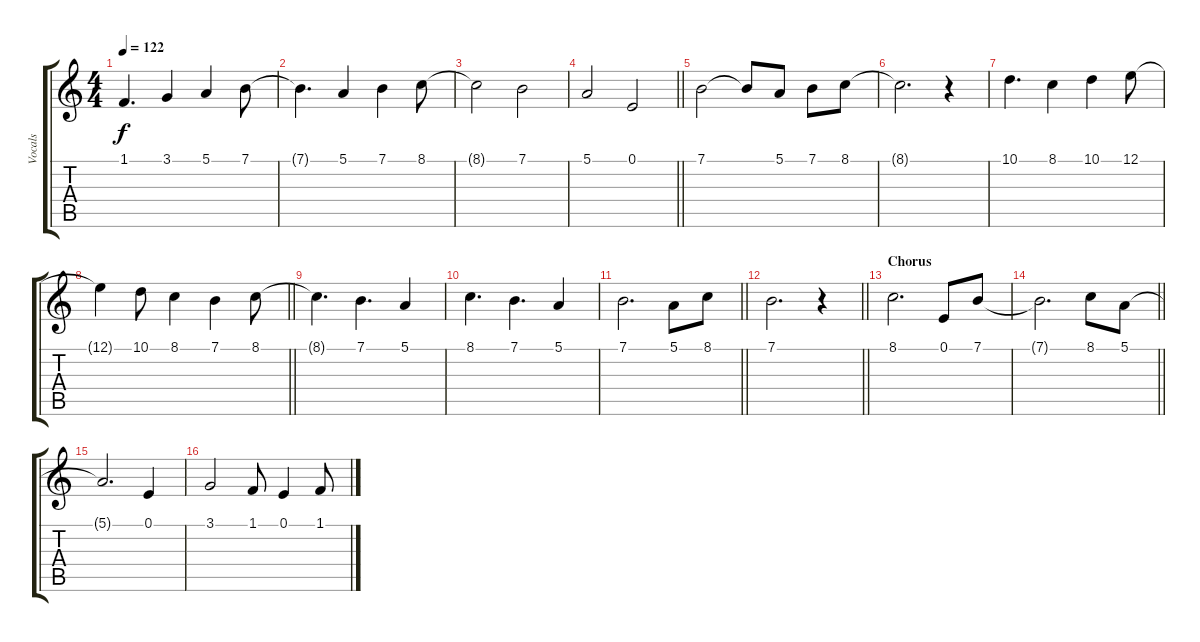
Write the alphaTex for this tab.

\track ("Vocals" "Vocals") {instrument violin}
\staff {score tabs}
\tuning (E4 B3 G3 D3 A2 E2) {hide}
\ts (4 4)
\tempo 122
\clef g2
\ks c
1.1.4{d dy f} 3.1.4 5.1.4 7.1.8 |
7.1{t}.4{d} 5.1.4 7.1.4 8.1.8 |
8.1{t}.2 7.1.2 |
\barLineRight lightlight
5.1.2 0.1.2 |
7.1.2 7.1{t}.8 5.1.8 7.1.8 8.1.8 |
8.1{t}.2{d} r.4 |
10.1.4{d} 8.1.4 10.1.4 12.1.8 |
\barLineRight lightlight
12.1{t}.4 10.1.8 8.1.4 7.1.4 8.1.8 |
8.1{t}.4{d} 7.1.4{d} 5.1.4 |
8.1.4{d} 7.1.4{d} 5.1.4 |
\barLineRight lightlight
7.1.2{d} 5.1.8 8.1.8 |
\barLineRight lightlight
7.1.2{d} r.4 |
\section ("" "Chorus")
8.1.2{d} 0.1.8 7.1.8 |
\barLineRight lightlight
7.1{t}.2{d} 8.1.8 5.1.8 |
5.1{t}.2{d} 0.1.4 |
3.1.2 1.1.8 0.1.4 1.1.8
